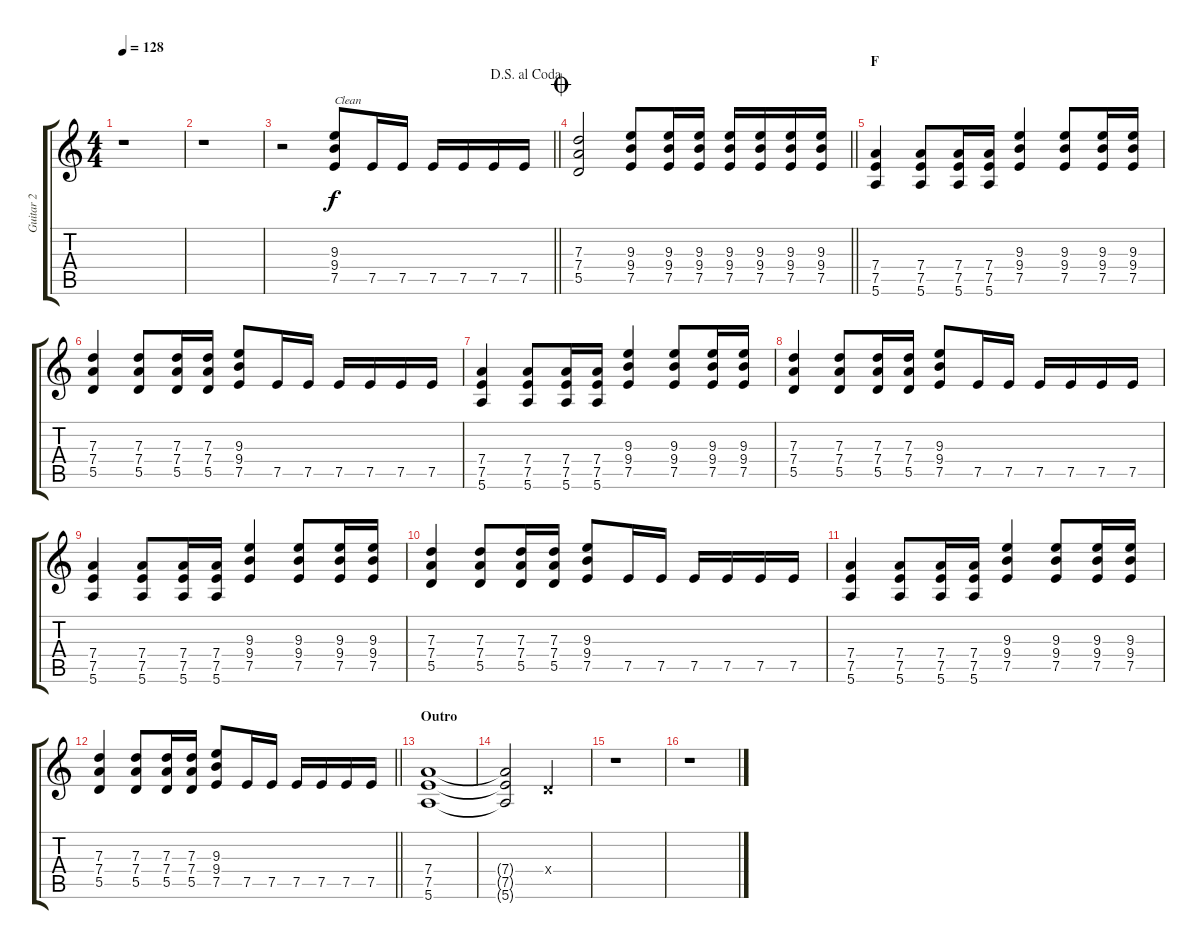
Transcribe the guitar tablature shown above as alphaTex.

\track ("Guitar 2" "Guitar 2") {instrument distortionguitar}
\staff {score tabs}
\tuning (E4 B3 G3 D3 A2 E2) {hide}
\ts (4 4)
\tempo 128
\clef g2
\ks c
r.1{dy f} |
r.1 |
\jump dalsegnoalcoda
\barLineRight lightlight
r.2 (9.3 9.4 7.5).8{txt "Clean" instrument electricguitarclean} 7.5.16 7.5.16 7.5.16 7.5.16 7.5.16 7.5.16 |
\jump coda
\barLineRight lightlight
(7.3 7.4 5.5).2 (9.3 9.4 7.5).8 (9.3 9.4 7.5).16 (9.3 9.4 7.5).16 (9.3 9.4 7.5).16 (9.3 9.4 7.5).16 (9.3 9.4 7.5).16 (9.3 9.4 7.5).16 |
\section ("" "F")
(7.4 7.5 5.6).4 (7.4 7.5 5.6).8 (7.4 7.5 5.6).16 (7.4 7.5 5.6).16 (9.3 9.4 7.5).4 (9.3 9.4 7.5).8 (9.3 9.4 7.5).16 (9.3 9.4 7.5).16 |
(7.3 7.4 5.5).4 (7.3 7.4 5.5).8 (7.3 7.4 5.5).16 (7.3 7.4 5.5).16 (9.3 9.4 7.5).8 7.5.16 7.5.16 7.5.16 7.5.16 7.5.16 7.5.16 |
(7.4 7.5 5.6).4 (7.4 7.5 5.6).8 (7.4 7.5 5.6).16 (7.4 7.5 5.6).16 (9.3 9.4 7.5).4 (9.3 9.4 7.5).8 (9.3 9.4 7.5).16 (9.3 9.4 7.5).16 |
(7.3 7.4 5.5).4 (7.3 7.4 5.5).8 (7.3 7.4 5.5).16 (7.3 7.4 5.5).16 (9.3 9.4 7.5).8 7.5.16 7.5.16 7.5.16 7.5.16 7.5.16 7.5.16 |
(7.4 7.5 5.6).4 (7.4 7.5 5.6).8 (7.4 7.5 5.6).16 (7.4 7.5 5.6).16 (9.3 9.4 7.5).4 (9.3 9.4 7.5).8 (9.3 9.4 7.5).16 (9.3 9.4 7.5).16 |
(7.3 7.4 5.5).4 (7.3 7.4 5.5).8 (7.3 7.4 5.5).16 (7.3 7.4 5.5).16 (9.3 9.4 7.5).8 7.5.16 7.5.16 7.5.16 7.5.16 7.5.16 7.5.16 |
(7.4 7.5 5.6).4 (7.4 7.5 5.6).8 (7.4 7.5 5.6).16 (7.4 7.5 5.6).16 (9.3 9.4 7.5).4 (9.3 9.4 7.5).8 (9.3 9.4 7.5).16 (9.3 9.4 7.5).16 |
\barLineRight lightlight
(7.3 7.4 5.5).4 (7.3 7.4 5.5).8 (7.3 7.4 5.5).16 (7.3 7.4 5.5).16 (9.3 9.4 7.5).8 7.5.16 7.5.16 7.5.16 7.5.16 7.5.16 7.5.16 |
\section ("" "Outro")
(7.4 7.5 5.6).1 |
(7.4{t} 7.5{t} 5.6{t}).2 0.4{x}.2 |
r.1 |
r.1
